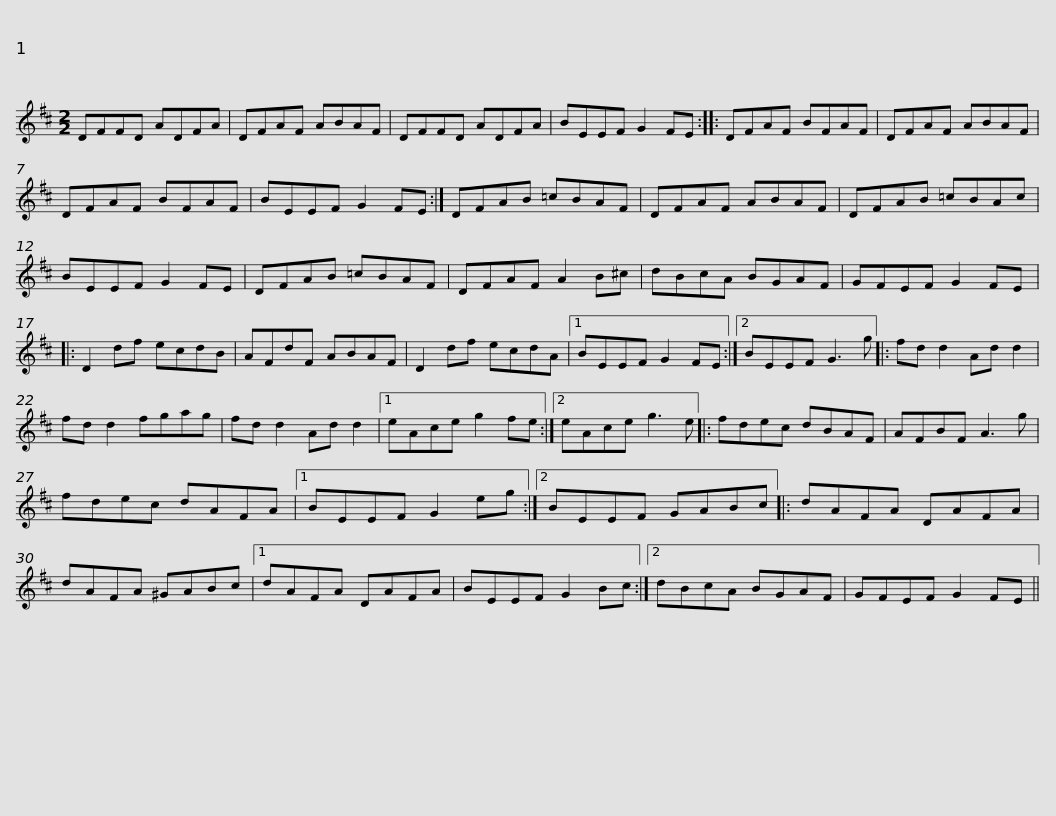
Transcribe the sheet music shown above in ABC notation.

X:1
L:1/8
M:2/2
I:linebreak $
K:D
V:1 treble
V:1
 DFFD ADFA | DFAF ABAF | DFFD ADFA | BEEF G2 FE :: DFAF BFAF |$ %5
 DFAF ABAF | DFAF BFAF | BEEF G2 FE :| DFAB =cBAF | DFAF ABAF |$ %10
 DFAB =cBAc | BEEF G2 FE | DFAB =cBAF | DFAF A2 B^c | dBcA BGAF |$ %15
 GFEF G2 FE |: D2 df ecdB | AFdF ABAF | D2 df ecdA |1 BEEF G2 FE :|2 %20
 BEEF G3 g |:$ fd d2 Ad d2 | fd d2 fgag | fd d2 Ad d2 |1 eAce g2 fe :|2 %25
 eAce g3 e |: fdec dBAF |$ AFBF A3 g | fdec dAFA |1 BEEF G2 eg :|2 %30
 BEEF GABc |: dAFA DAFA |$ dAFA ^GABc |1 dAFA DAFA | BEEF G2 Bc :|2 %35
 dBcA BGAF | GFEF G2 FE || %37
